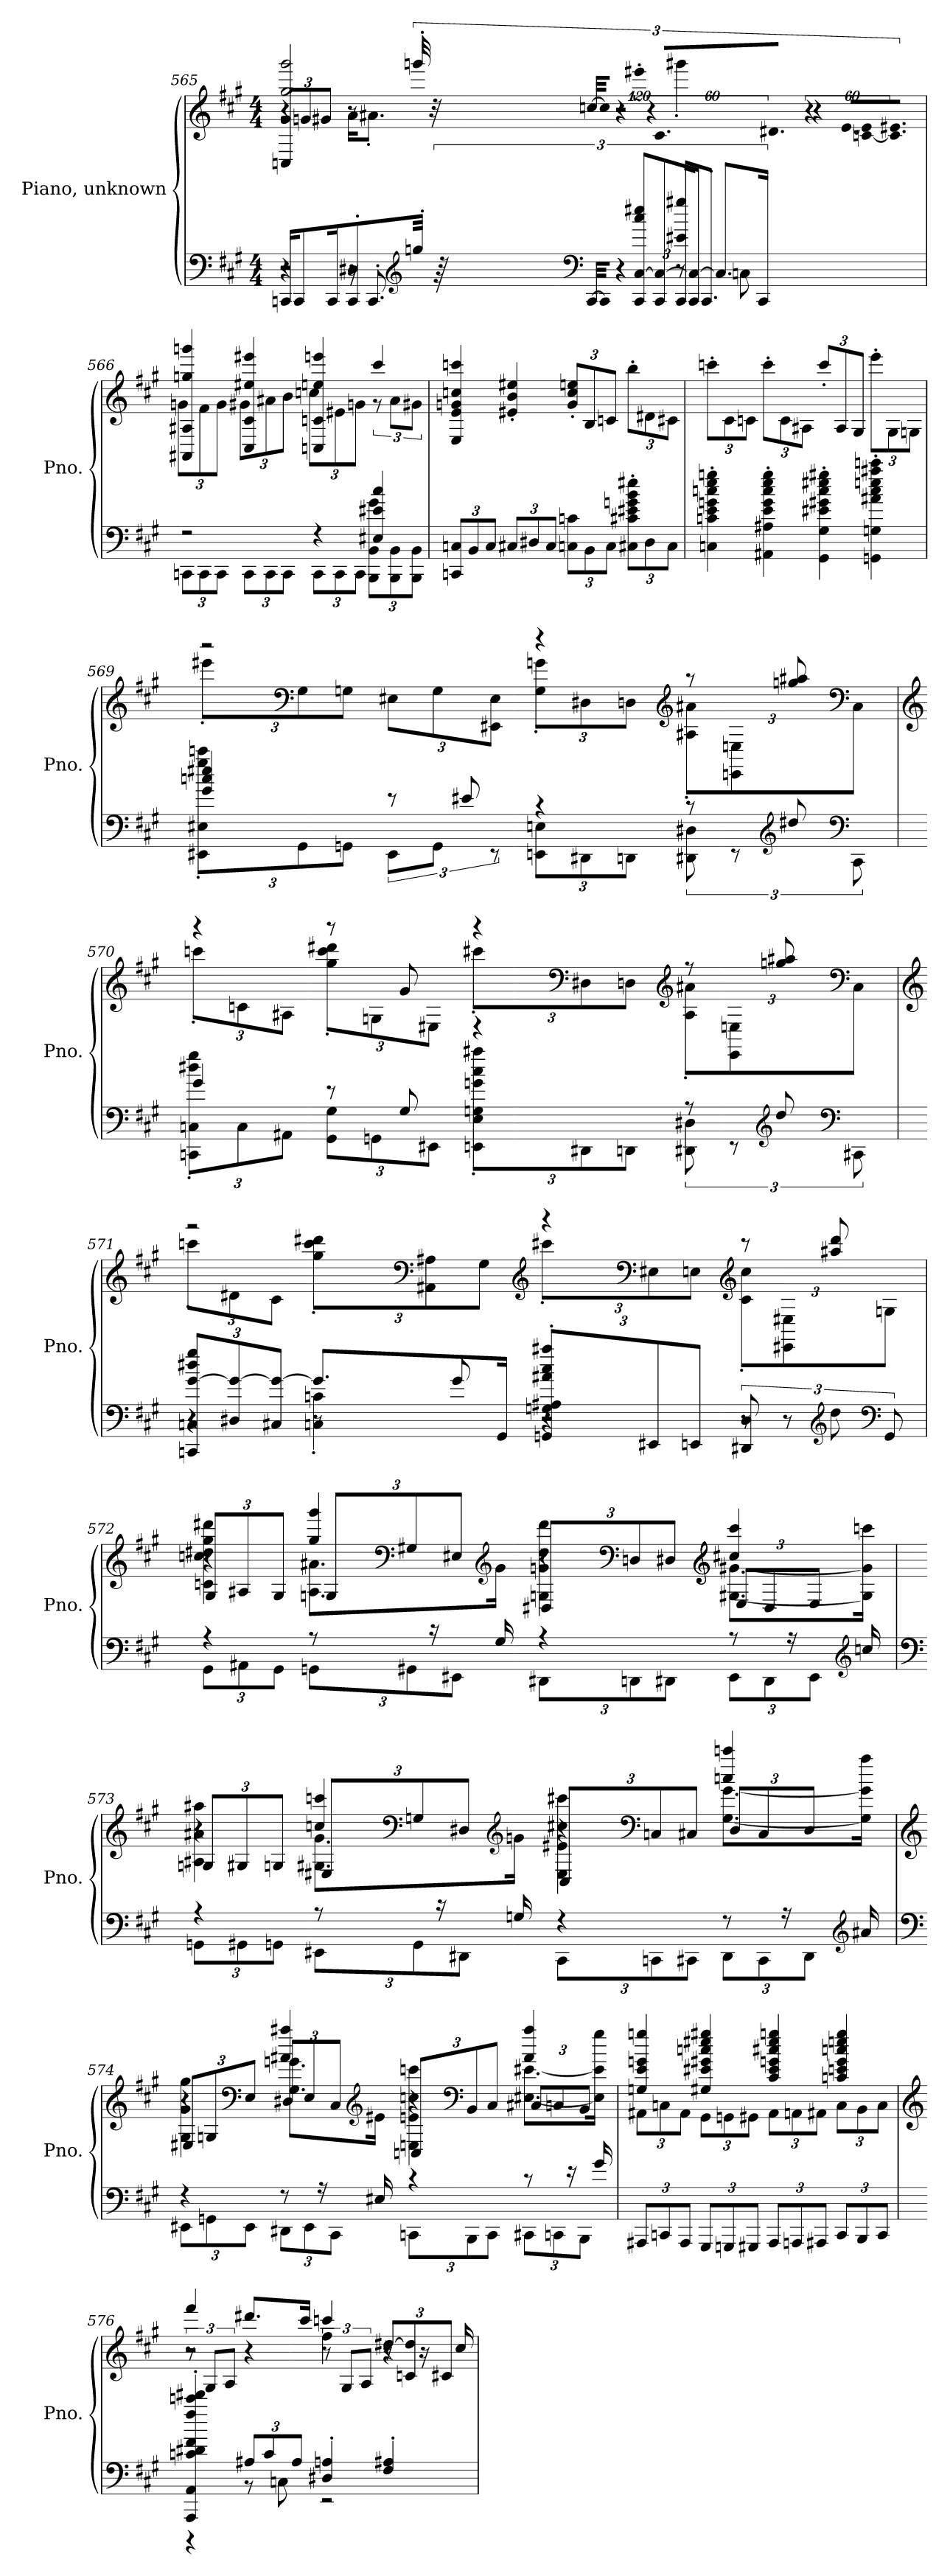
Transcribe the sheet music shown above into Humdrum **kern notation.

**kern	**kern
*part1	*part1
*staff2	*staff1
*I"Piano, unknown	*
*I'Pno.	*
!!LO:PB:g=z
*clefF4	*clefG2
*k[f#c#g#]	*k[f#c#g#]
*M4/4	*M4/4
=565	=565
*^	*^
*	*^	*	*^
*	*	*	*	*	*Xbrackettup
4r	2r	16CCn/KL	2gg#/ 2ggg#/	4r	12Cn/' 12g#/'L
.	.	8CC/	.	.	.
.	.	.	.	.	12gn/
.	.	.	.	.	12g#X/J
.	.	16CC/K	.	.	.
16r	.	8CC/' 8D#X/'	.	16a\KL	8r
8.CC'/	.	.	.	8.a#X'\J	.
*clefG2	*	*	*	*	*
*	*	*	*	*	*brackettup
.	.	32ggn'/Jkk	.	.	48gggn'/
.	.	.	.	.	48r
.	.	96r	.	.	.
*clefF4	*	*	*	*	*
.	.	[48CC/KLL	.	.	[48ccn/KLL
.	.	16CC/JJ]	.	.	16cc/JJ]
*	*	*Xbrackettup	*	*	*
!	!	!	!	!	!LO:N:vis=16
4r	4r	12CC/ [12C#/ 12cc#/ 12ee#X/L	2r	4r	1920%107eee#X'/
!	!	!	!	!	!LO:N:vis=32
.	.	.	.	.	1920%53r
.	.	12CC/ 12C#/_	.	.	18.c#/LL
.	.	12CC/ 12C#/_J	.	.	18.d#X/JJ
!	!	!	!	!	!LO:N:vis=32
16CC/' 16e#X/' 16gg#X/'KL	8r	8.C#/L]	.	4ggg#X'\	1920%53r
!	!	!	!	!	!LO:N:vis=16
.	.	.	.	.	1920%107r
8.CC'/J	.	.	.	.	.
!	!	!	!	!	!LO:N:vis=32
.	.	.	.	.	[1920%53e/KLL
!	!	!	!	!	!LO:N:vis=16
.	.	.	.	.	[1920%107cn/ 1920%107e/]
.	8Cn\	.	.	.	.
.	.	.	.	.	18.c/] 18.e#X/JJ
.	.	16CC/Jk	.	.	.
*	*v	*v	*	*	*
*	*	*	*v	*v
!!LO:LB:g=z
=566	=566	=566	=566
*	*	*	*Xbrackettup
2r	12CCn\L	4AA#X/ 4A#X/ 4ggn/ 4gggn/	12gn\L
.	12CC\	.	12f#\
.	12CC\J	.	12g\J
.	12CC\L	4C#/ 4c#/ 4ee#X/ 4eee#X/	12g#X\L
.	12CC\	.	12a#X\
.	12CC\J	.	12b\J
4r	12CC\L	4Cn/ 4cn/ 4een/ 4eeen/	12ccn\L
.	12CC\	.	12e#X\
.	12CC\J	.	12gn\J
*	*	*	*brackettup
4E#X/ 4e#X/ 4cc#/	12BBB\ 12BB\ 12g#\L	4ccc#/	12r
.	12BBB\ 12BB\	.	12a#\L
.	12BBB\ 12BB\J	.	12g#X\J
*v	*v	*	*
*	*v	*v
=567	=567
12CCn/ 12Cn/L	4E/ 4e/ 4gn/ 4ccn/ 4cccn/
12BB/	.
12C/J	.
12C#X/L	4e#X/' 4b/' 4ee#X/'
12D#X/	.
12C#/J	.
*	*Xbrackettup
12Cn\ 12cn\L	12g/' 12cc/' 12een/'L
12BB\	12B/
12C\J	12cn/J
12C#X\' 12c#X\' 12e#X\' 12gn\' 12b\' 12ee#X\'L	12bb'\L
12D#\	12d#X\
12C#\J	12c#X\J
!!LO:LB:g=z
=568	=568
4Cn\' 4cn\' 4e\' 4gn\' 4ccn\' 4ee\' 4ggn\'	12cccn'\L
.	12c#\
.	12cn\J
4AA#X\' 4A#X\' 4e\' 4g\' 4cc\' 4ee\' 4gg\'	12ccc'\L
.	12c\
.	12A#X\J
4GG#\' 4G#\' 4e#X\' 4g#X\' 4cc\' 4ee#X\' 4gg#X\'	12ccc'/L
.	12A#/
.	12G#/J
4GGn\' 4Gn\' 4a#X\' 4cc\' 4een\' 4aa#X\' 4cccn\'	12eee'\L
.	12G#\
.	12Gn\J
!!LO:LB:g=z
=569	=569
*^	*^
4g#/ 4ccn/ 4ee#X/	12EE#X\' 12E#X\' 12gg#\' 12cccn\'L	2r	12eee#X'\L
*	*	*clefF4	*
.	12GG#\	.	12G#\
.	12GGn\J	.	12Gn\J
*	*brackettup	*	*
8r	12EE#\L	.	12E#X\L
.	12GG\J	.	12G\
8e#X/	.	.	.
.	12r	.	12EE#X\ 12E#\J
*	*Xbrackettup	*	*
4r	12EEn\ 12En\L	4r	12G\' 12gn\'L
.	12DD#X\	.	12D#X\
.	12DDn\J	.	12Dn\J
*	*	*clefG2	*
*	*brackettup	*	*
8r	12DD#X\ 12D#X\	8r	12A#X\' 12a#X\'L
.	12r	.	12EEn\ 12En\
*clefG2	*	*	*
8dd#X/	.	8ggn/ 8aa#X/	.
*clefF4	*	*clefF4	*
.	12CC#\	.	12C#\J
!!LO:LB:g=z	!!
=570	=570	=570	=570
*	*	*clefG2	*
*	*Xbrackettup	*	*
4g#/	12CCn\' 12Cn\' 12dd#X\' 12gg#\'L	4r	12cccn'\L
.	12C\	.	12cn\
.	12AA#X\J	.	12A#X\J
8r	12GG#\ 12G#\L	8r	12gg#\' 12ccc\' 12ddd#X\'L
.	12GGn\	.	12Gn\
8G#/	.	8g#/	.
.	12EE#X\J	.	12E#X\J
4r	12EEn\' 12E\' 12Gn\' 12gn\' 12cc#\' 12aa#X\'L	4r	12ccc#X'\L
*	*	*clefF4	*
.	12DD#X\	.	12D#X\
.	12DDn\J	.	12Dn\J
*	*	*clefG2	*
*	*brackettup	*	*
8r	12DD#X\ 12D#X\	8r	12A#\' 12a#X\'L
.	12r	.	12EE\ 12En\
*clefG2	*	*	*
8dd#/	.	8ggn/ 8aa#X/	.
*clefF4	*	*clefF4	*
.	12CC#X\	.	12C#\J
*v	*v	*	*
!!LO:LB:g=z	!!
=571	=571	=571
*	*clefG2	*
*^	*	*
*	*^	*	*
*	*	*Xbrackettup	*	*
4r	4r	12CCn/ 12Cn/ [12g#/ 12dd#X/ 12gg#/L	2r	12cccn'\L
.	.	12D#X/ 12g#/_	.	12d#X\
.	.	12C#X/ 12g#/_J	.	12c#\J
8r	4Cn\' 4cn\'	8.g#/L]	.	12gg#\' 12ccc\' 12ddd#X\'L
*	*	*	*clefF4	*
.	.	.	.	12AA#X\ 12A#X\
8g#/	.	.	.	.
.	.	.	.	12G#\J
.	.	16GG#/Jk	.	.
*	*	*	*clefG2	*
2r	4r	12GGn/' 12Gn/' 12A#X/' 12a#X/' 12cc#/' 12aa#X/'L	4r	12ccc#X'\L
*	*	*	*clefF4	*
.	.	12EE#X/	.	12E#X\
.	.	12EEn/J	.	12En\J
*	*	*	*clefG2	*
*	*	*brackettup	*	*
.	8r	12DD#X/ 12D#/	8r	12c#\' 12cc#\'L
.	.	12r	.	12EE#X\ 12E#X\
*clefG2	*	*	*	*
.	8dd#\	.	8aa#X/ 8ddd#/	.
*clefF4	*	*	*	*
.	.	12GG/	.	12Gn\J
*	*v	*v	*	*
*	*	*v	*v
!!LO:PB:g=z
=572	=572	=572
*	*Xbrackettup	*
*	*	*^
*	*	*	*^
4r	12GG#\L	4r	4cn\ 4ccn\ 4dd#X\ 4gg#\ 4ddd#X\	12G#/L
.	12AA#X\	.	.	12A#X/
.	12GG#\J	.	.	12G#/J
8r	12GGn\L	4gg#/ 4ggg#/	8.A#\ 8.a#X\L	12Gn/L
*	*	*clefF4	*	*
.	12GG#X\	.	.	12G#X/
16r	.	.	.	.
.	12EE#X\J	.	.	12E#X/J
*	*	*clefG2	*	*
16G#/	.	.	16g#\Jk	.
4r	12DD#X\L	4r	4Gn\ 4gn\ 4dd#\ 4ddd#\	12D#X/L
*	*	*clefF4	*	*
.	12DDn\	.	.	12Dn/
.	12DD#X\J	.	.	12D#X/J
*	*	*clefG2	*	*
8r	12EE#\L	4cc#X/ 4ccc#/	[8.G#X\ [8.g#X\L	12E#/L
.	12DD#\	.	.	12D#/
16r	.	.	.	.
.	12EE#\J	.	.	12E#/J
*clefG2	*	*	*	*
16ccn/	.	.	16G#\] 16g#\] 16cccn\Jk	.
!!LO:LB:g=z	!!	!!
=573	=573	=573	=573	=573
*clefF4	*	*	*	*
4r	12GGn\L	4r	4A#X\ 4a#X\ 4aa#X\	12Gn/L
.	12GG#X\	.	.	12G#X/
.	12GGn\J	.	.	12Gn/J
8r	12EE#X\L	4ccn/ 4cccn/	8.G#X\ 8.g#\L	12E#X/L
*	*	*clefF4	*	*
.	12GG\	.	.	12Gn/
16r	.	.	.	.
.	12DD#X\J	.	.	12D#X/J
*	*	*clefG2	*	*
16Gn/	.	.	16gn\Jk	.
4r	12CC#\L	4r	4E#\ 4e#X\ 4cc#X\ 4ccc#X\	12C#/L
*	*	*clefF4	*	*
.	12CCn\	.	.	12Cn/
.	12CC#X\J	.	.	12C#X/J
8r	12DD#\L	4ccn/ 4cccn/	[8.G\ [8.g\L	12D#/L
.	12CC#\	.	.	12C#/
16r	.	.	.	.
.	12DD#\J	.	.	12D#/J
*clefG2	*	*	*	*
16a#X/	.	.	16G\] 16g\] 16aa#\Jk	.
!!LO:LB:g=z	!!	!!
=574	=574	=574	=574	=574
*clefF4	*	*clefG2	*	*
4r	12EE#X\L	4r	4G#\ 4g#\ 4gg#\	12E#X/L
.	12GGn\	.	.	12Gn/
*	*	*clefF4	*	*
.	12EE#\J	.	.	12E#/J
8r	12DD#X\L	4a#X/ 4aa#X/	8.G\ 8.gn\L	12D#X/L
.	12EE#\	.	.	12E#/
16r	.	.	.	.
.	12CC#\J	.	.	12C#/J
*	*	*clefG2	*	*
16E#X/	.	.	16e#X\Jk	.
4r	12CCn\L	4r	4En\ 4en\ 4ccn\ 4cccn\	12Cn/L
*	*	*clefF4	*	*
.	12BBB\	.	.	12BB/
.	12CC\J	.	.	12C/J
8r	12CC#X\L	4a#/ 4aa#/	[8.E#X\ [8.e#X\L	12C#X/L
.	12CCn\	.	.	12Cn/
16r	.	.	.	.
.	12BBB\J	.	.	12BB/J
16g#/	.	.	16E#\] 16e#\] 16gg#\Jk	.
*v	*v	*	*	*
*	*	*v	*v
!!LO:LB:g=z
=575	=575	=575
12AAA#X/L	4Gn/ 4e/ 4gn/ 4ggn/	12AA#X\L
12CCn/	.	12Cn\
12AAA#/J	.	12AA#\J
12GGG#/L	4G#X/ 4e#X/ 4g#X/ 4ccn/ 4ee#X/ 4gg#X/	12GG#\L
12GGGn/	.	12GGn\
12GGG#X/J	.	12GG#X\J
12AAA#/L	4c#/ 4e#/ 4gn/ 4cc#X/ 4ee#/ 4ggn/	12AA#\L
12AAAn/	.	12AAn\
12AAA#X/J	.	12AA#X\J
12CC/L	4cn/ 4en/ 4g/ 4ccn/ 4een/ 4gg/	12C\L
12BBB/	.	12BB\
12CC/J	.	12C\J
*	*v	*v
!!LO:LB:g=z
=576	=576
*	*clefG2
*^	*^
*	*	*	*^
*	*	*	*	*brackettup
4AAA/' 4AA/' 4cn/' 4d#X/' 4f#/' 4ff#/' 4cccn/' 4ddd#X/'	4r	4fff#/	2r	12r
.	.	.	.	12G#/L
.	.	.	.	12A/J
12A#X/L	8r	4r	.	8.ddd#X/L
12c/	.	.	.	.
.	8Cn\	.	.	.
12A#/J	.	.	.	.
.	.	.	.	16ccc#/Jk
4D#X/' 4An/'	2r	4cccn/	4ff#\	12r
.	.	.	.	12G#/L
.	.	.	.	12A/J
*	*	*	*	*Xbrackettup
4F#/' 4A#X/'	.	8r	4r	[12dd#X/L
.	.	.	.	12cn/ 12dd#/]
.	.	16r	.	.
.	.	.	.	12c#X/J
.	.	16cc#/	.	.
*v	*v	*	*	*
*	*v	*v	*v
=	=
*-	*-
